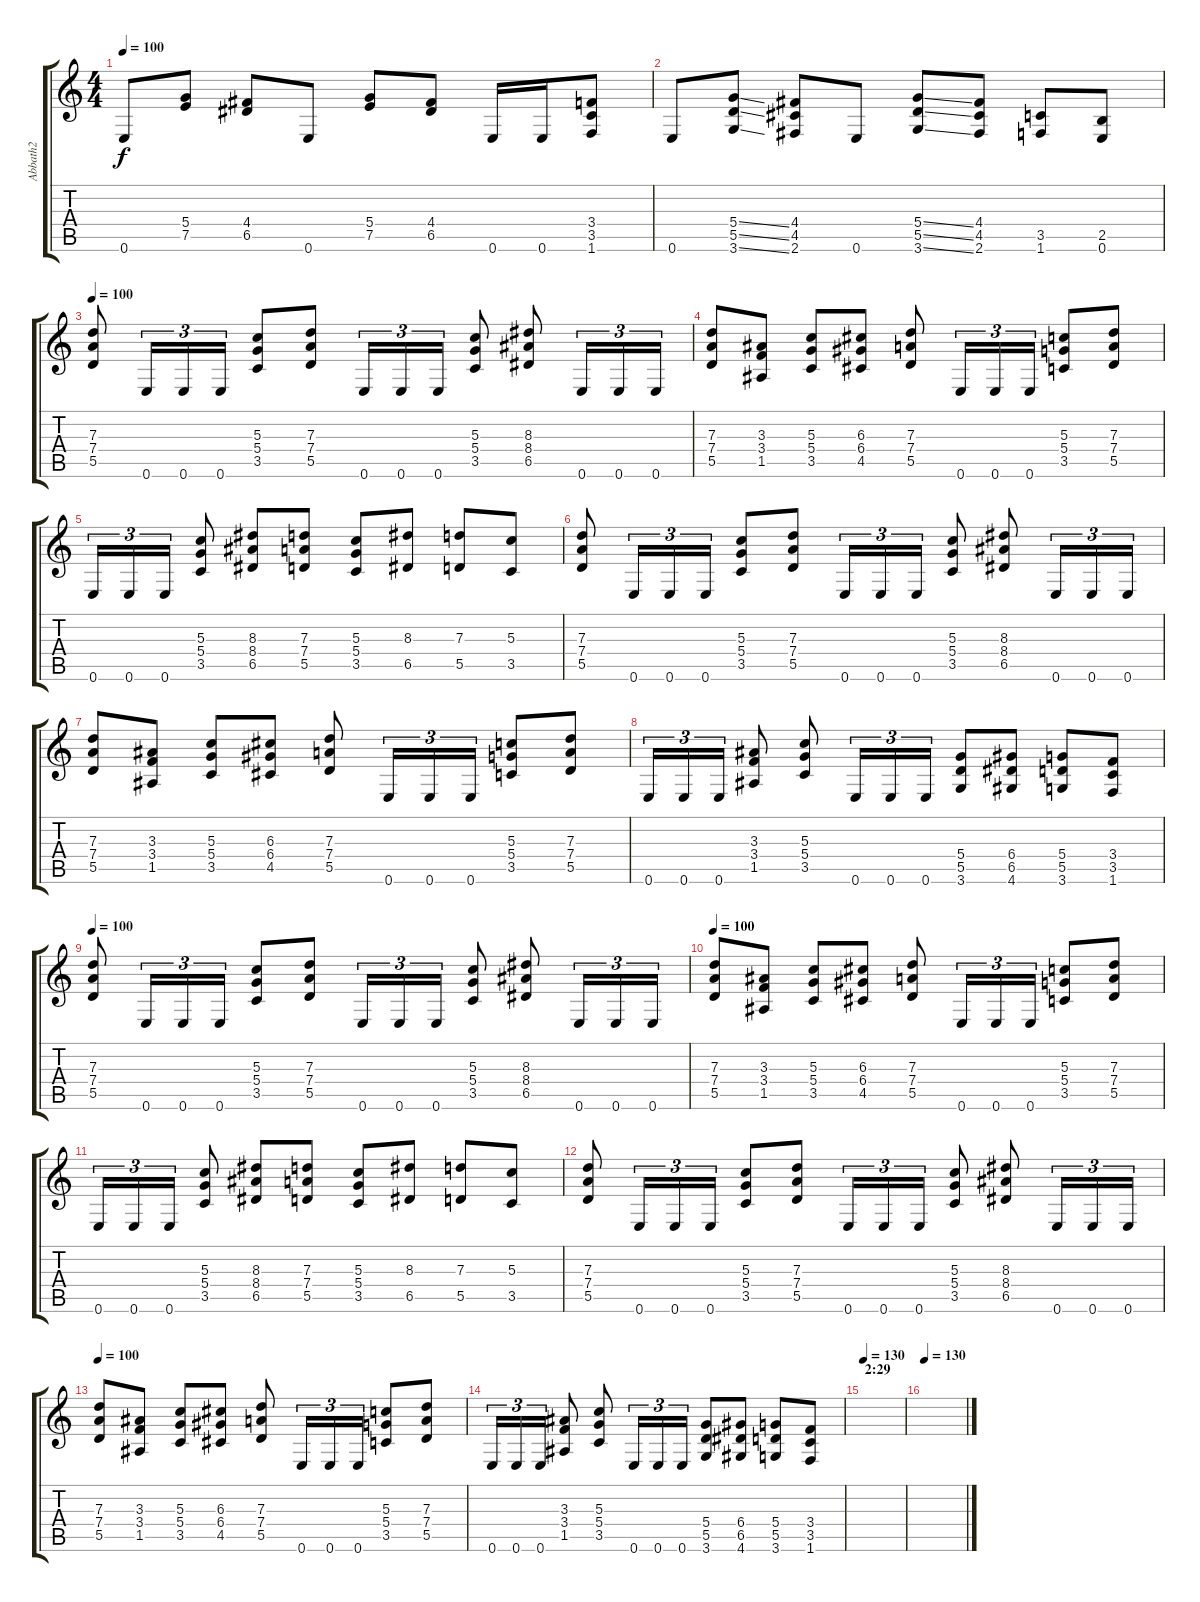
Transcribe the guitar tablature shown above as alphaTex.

\track ("Abbath2" "Abbath2") {instrument distortionguitar}
\staff {score tabs}
\tuning (E4 B3 G3 D3 A2 E2) {hide}
\ts (4 4)
\tempo 100
\clef g2
\ks c
0.6.8{dy f} (5.4 7.5).8 (4.4 6.5).8 0.6.8 (5.4 7.5).8 (4.4 6.5).8 0.6.16 0.6.16 (3.4 3.5 1.6).8 |
0.6.8 (5.4{ss} 5.5{ss} 3.6{ss}).8 (4.4 4.5 2.6).8 0.6.8 (5.4{ss} 5.5{ss} 3.6{ss}).8 (4.4 4.5 2.6).8 (3.5 1.6).8 (2.5 0.6).8 |
\tempo 100
(7.3 7.4 5.5).8 0.6.16{tu (3 2)} 0.6.16{tu (3 2)} 0.6.16{tu (3 2)} (5.3 5.4 3.5).8 (7.3 7.4 5.5).8 0.6.16{tu (3 2)} 0.6.16{tu (3 2)} 0.6.16{tu (3 2)} (5.3 5.4 3.5).8 (8.3 8.4 6.5).8 0.6.16{tu (3 2)} 0.6.16{tu (3 2)} 0.6.16{tu (3 2)} |
(7.3 7.4 5.5).8 (3.3 3.4 1.5).8 (5.3 5.4 3.5).8 (6.3 6.4 4.5).8 (7.3 7.4 5.5).8 0.6.16{tu (3 2)} 0.6.16{tu (3 2)} 0.6.16{tu (3 2)} (5.3 5.4 3.5).8 (7.3 7.4 5.5).8 |
0.6.16{tu (3 2)} 0.6.16{tu (3 2)} 0.6.16{tu (3 2)} (5.3 5.4 3.5).8 (8.3 8.4 6.5).8 (7.3 7.4 5.5).8 (5.3 5.4 3.5).8 (8.3 6.5).8 (7.3 5.5).8 (5.3 3.5).8 |
(7.3 7.4 5.5).8 0.6.16{tu (3 2)} 0.6.16{tu (3 2)} 0.6.16{tu (3 2)} (5.3 5.4 3.5).8 (7.3 7.4 5.5).8 0.6.16{tu (3 2)} 0.6.16{tu (3 2)} 0.6.16{tu (3 2)} (5.3 5.4 3.5).8 (8.3 8.4 6.5).8 0.6.16{tu (3 2)} 0.6.16{tu (3 2)} 0.6.16{tu (3 2)} |
(7.3 7.4 5.5).8 (3.3 3.4 1.5).8 (5.3 5.4 3.5).8 (6.3 6.4 4.5).8 (7.3 7.4 5.5).8 0.6.16{tu (3 2)} 0.6.16{tu (3 2)} 0.6.16{tu (3 2)} (5.3 5.4 3.5).8 (7.3 7.4 5.5).8 |
0.6.16{tu (3 2)} 0.6.16{tu (3 2)} 0.6.16{tu (3 2)} (3.3 3.4 1.5).8 (5.3 5.4 3.5).8 0.6.16{tu (3 2)} 0.6.16{tu (3 2)} 0.6.16{tu (3 2)} (5.4 5.5 3.6).8 (6.4 6.5 4.6).8 (5.4 5.5 3.6).8 (3.4 3.5 1.6).8 |
\tempo 100
(7.3 7.4 5.5).8 0.6.16{tu (3 2)} 0.6.16{tu (3 2)} 0.6.16{tu (3 2)} (5.3 5.4 3.5).8 (7.3 7.4 5.5).8 0.6.16{tu (3 2)} 0.6.16{tu (3 2)} 0.6.16{tu (3 2)} (5.3 5.4 3.5).8 (8.3 8.4 6.5).8 0.6.16{tu (3 2)} 0.6.16{tu (3 2)} 0.6.16{tu (3 2)} |
\tempo 100
(7.3 7.4 5.5).8 (3.3 3.4 1.5).8 (5.3 5.4 3.5).8 (6.3 6.4 4.5).8 (7.3 7.4 5.5).8 0.6.16{tu (3 2)} 0.6.16{tu (3 2)} 0.6.16{tu (3 2)} (5.3 5.4 3.5).8 (7.3 7.4 5.5).8 |
0.6.16{tu (3 2)} 0.6.16{tu (3 2)} 0.6.16{tu (3 2)} (5.3 5.4 3.5).8 (8.3 8.4 6.5).8 (7.3 7.4 5.5).8 (5.3 5.4 3.5).8 (8.3 6.5).8 (7.3 5.5).8 (5.3 3.5).8 |
(7.3 7.4 5.5).8 0.6.16{tu (3 2)} 0.6.16{tu (3 2)} 0.6.16{tu (3 2)} (5.3 5.4 3.5).8 (7.3 7.4 5.5).8 0.6.16{tu (3 2)} 0.6.16{tu (3 2)} 0.6.16{tu (3 2)} (5.3 5.4 3.5).8 (8.3 8.4 6.5).8 0.6.16{tu (3 2)} 0.6.16{tu (3 2)} 0.6.16{tu (3 2)} |
\tempo 100
(7.3 7.4 5.5).8 (3.3 3.4 1.5).8 (5.3 5.4 3.5).8 (6.3 6.4 4.5).8 (7.3 7.4 5.5).8 0.6.16{tu (3 2)} 0.6.16{tu (3 2)} 0.6.16{tu (3 2)} (5.3 5.4 3.5).8 (7.3 7.4 5.5).8 |
0.6.16{tu (3 2)} 0.6.16{tu (3 2)} 0.6.16{tu (3 2)} (3.3 3.4 1.5).8 (5.3 5.4 3.5).8 0.6.16{tu (3 2)} 0.6.16{tu (3 2)} 0.6.16{tu (3 2)} (5.4 5.5 3.6).8 (6.4 6.5 4.6).8 (5.4 5.5 3.6).8 (3.4 3.5 1.6).8 |
\section ("" "2:29")
\tempo 130
|
\tempo 130
